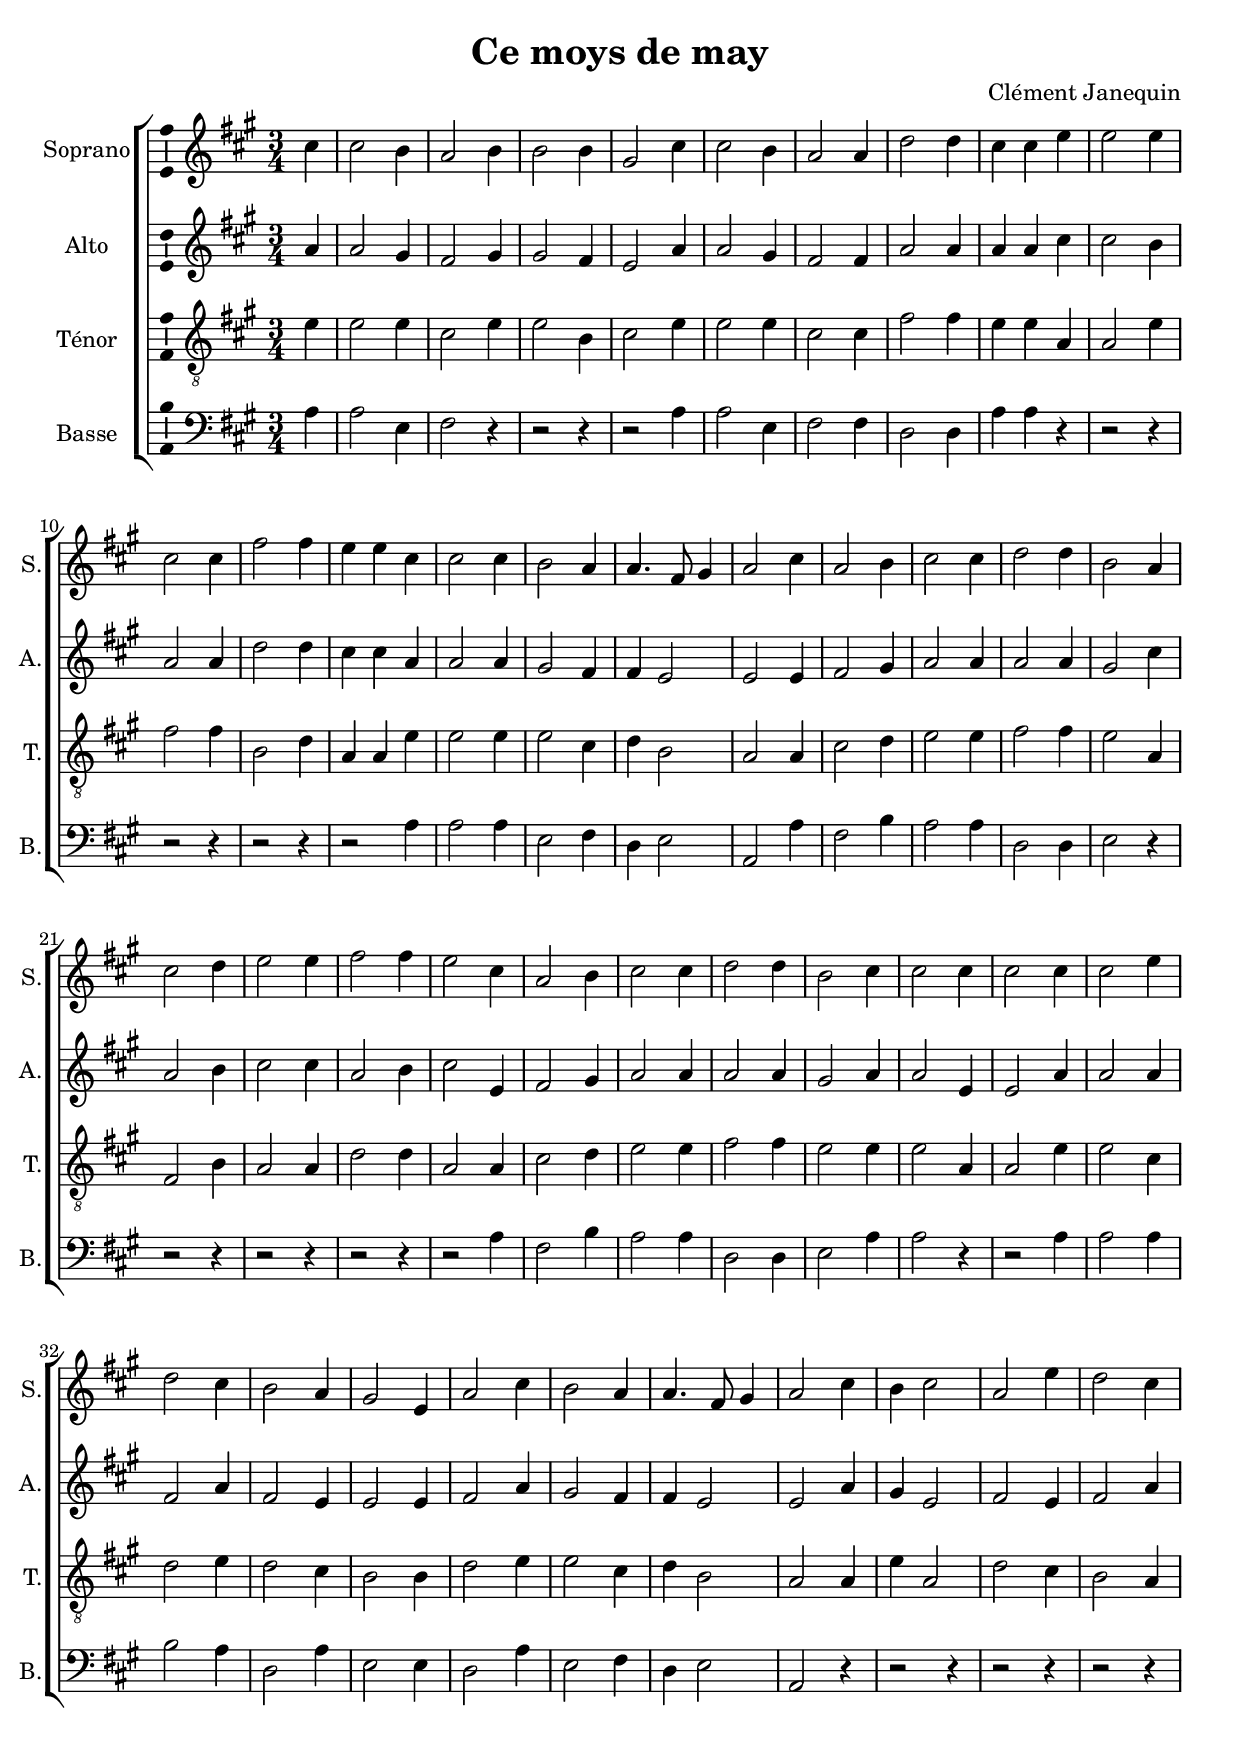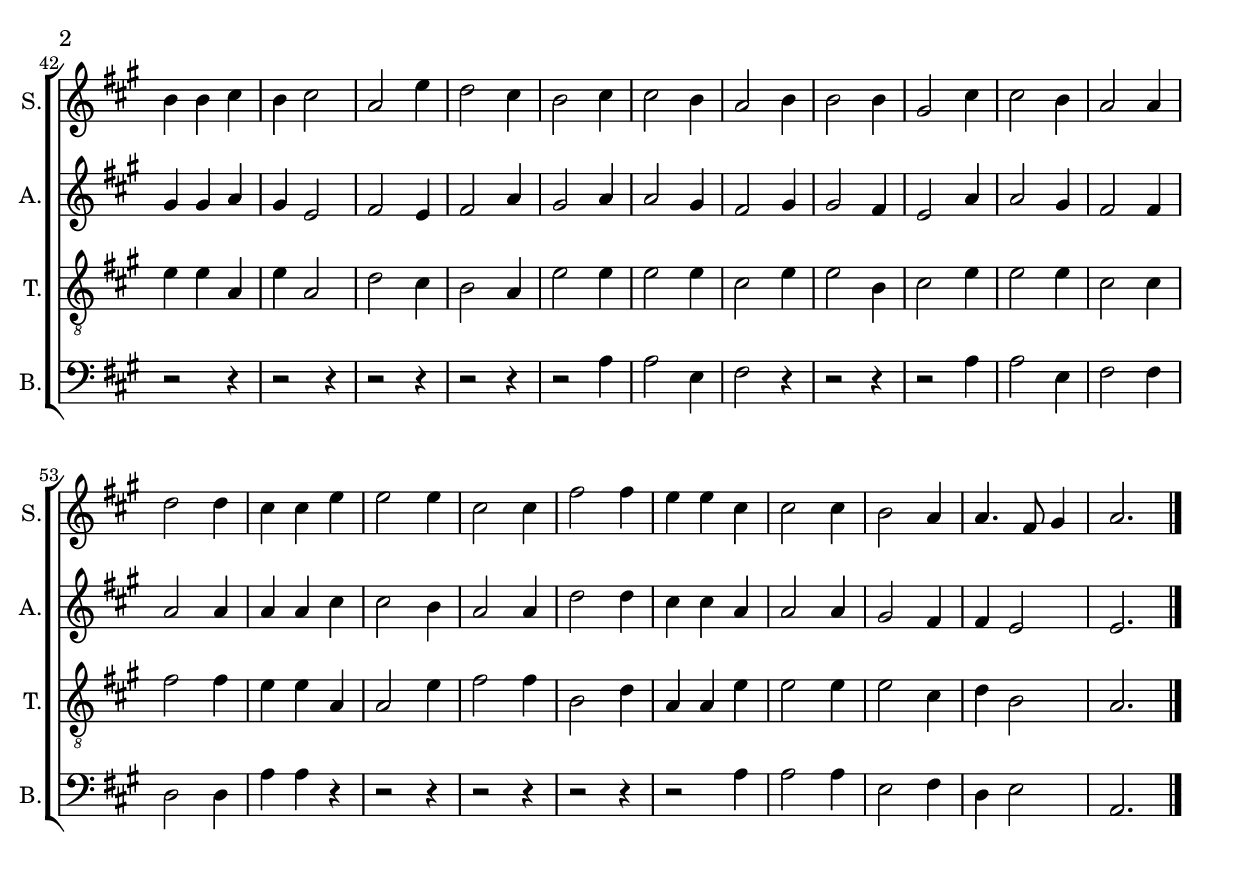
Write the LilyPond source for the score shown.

\version "2.14.2"
\language "italiano"

\paper {
  system-system-spacing #'padding = #5
}

\header {
  composer = "Clément Janequin"
  title = "Ce moys de may"
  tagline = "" % no footer
}

global = {
  \key la \major
  \time 3/4
  \tempo 4 = 180
  \set Score.tempoHideNote = ##t % hide tempo marking
}

notesA = {
  \partial 4 dod4

  dod2 si4 |
  la2 si4 |
  si2 si4 |
  sold2 dod4 |
  dod2 si4 |
  la2 la4 |
  re2 re4 |
  dod4 dod4 mi4 |
  mi2 mi4 |
  dod2 dod4 |
  fad2 fad4 |
  mi4 mi4 dod4 |
  dod2 dod4 |
  si2 la4 |
  la4. fad8 sold4 |
  la2 dod4 |
  la2 si4 |
  dod2 dod4 |
  re2 re4 |
  si2 la4 |
  dod2 re4 |
  mi2 mi4 |
  fad2 fad4 |
  mi2 dod4 |
  la2 si4 |
  dod2 dod4 |
  re2 re4 |
  si2 dod4 |
  dod2 dod4 |
  dod2 dod4 |
  dod2 mi4 |
  re2 dod4 |
  si2 la4 |
  sold2 mi4 |
  la2 dod4 |
  si2 la4 |
  la4. fad8 sold4 |
  la2 dod4 |
  si4 dod2 |
  la2 mi'4 |
  re2 dod4 |
  si4 si4 dod4 |
  si4 dod2 |
  la2 mi'4 |
  re2 dod4 |
  si2 dod4 |
  dod2 si4 |
  la2 si4 |
  si2 si4 |
  sold2 dod4 |
  dod2 si4 |
  la2 la4 |
  re2 re4 |
  dod4 dod4 mi4 |
  mi2 mi4 |
  dod2 dod4 |
  fad2 fad4 |
  mi4 mi4 dod4 |
  dod2 dod4 |
  si2 la4 |
  la4. fad8 sold4 |
  la2. |

  \bar "|."
}

notesB = {
  \partial 4 la4

  la2 sold4 fad2 sold4 sold2 fad4 mi2 la4 la2 sold4 fad2 fad4 |la2 la4| la4 la4 dod4 dod2 si4 la2 la4 re2 re4 dod4 dod4 la4 la2 la4 sold2 fad4 fad4 mi2 mi2 mi4 fad2 sold4 la2 la4 la2 la4 sold2 dod4 la2 si4 dod2 dod4 la2 si4 dod2 mi,4 fad2 sold4 la2 la4 la2 la4 sold2 la4 la2 mi4 mi2 la4 la2 la4 fad2 la4 fad2 mi4 mi2 mi4 fad2 la4 sold2 fad4 fad4 mi2 mi2 la4 sold4 mi2 fad2 mi4 fad2 la4 sold4 sold4 la4 sold4 mi2 fad2 mi4 fad2 la4 sold2 la4 la2 sold4 fad2 sold4 sold2 fad4 mi2 la4 la2 sold4 fad2 fad4 la2 la4 la4 la4 dod4 dod2 si4 la2 la4 re2 re4 dod4 dod4 la4 la2 la4 sold2 fad4 fad4 mi2 mi2.

  \bar "|."
}

notesC = {
  \partial 4 mi4 mi2

  mi4 dod2 mi4 mi2 si4 dod2 mi4 mi2 mi4 dod2 dod4 fad2 fad4 mi4 mi4 la,4 la2 mi'4 fad2 fad4 si,2 re4 la4 la4 mi'4 mi2 mi4 mi2 dod4 re4 si2 la2 la4 dod2 re4 mi2 mi4 fad2 fad4 mi2 la,4 fad2 si4 la2 la4 re2 re4 la2 la4 dod2 re4 mi2 mi4 fad2 fad4 mi2 mi4 mi2 la,4 la2 mi'4 mi2 dod4 re2 mi4 re2 dod4 si2 si4 re2 mi4 mi2 dod4 re4 si2 la2 la4 mi'4 la,2 re2 dod4 si2 la4 mi'4 mi4 la,4 mi'4 la,2 re2 dod4 si2 la4 mi'2 mi4 mi2 mi4 dod2 mi4 mi2 si4 dod2 mi4 mi2 mi4 dod2 dod4 fad2 fad4 mi4 mi4 la,4 la2 mi'4 fad2 fad4 si,2 re4 la4 la4 mi'4 mi2 mi4 mi2 dod4 re4 si2 la2.

  \bar "|."
}

notesD = {
  \partial 4 la4 la2

  mi4 fad2 r4 r2 r4 r2 la4 la2 mi4 fad2 fad4 re2 re4 la'4 la4 r4 r2 r4 r2 r4 r2 r4 r2 la4 la2 la4 mi2 fad4 re4 mi2 la,2 la'4 fad2 si4 la2 la4 re,2 re4 mi2 r4 r2 r4 r2 r4 r2 r4 r2 la4 fad2 si4 la2 la4 re,2 re4 mi2 la4 la2 r4 r2 la4 la2 la4 si2 la4 re,2 la'4 mi2 mi4 re2 la'4 mi2 fad4 re4 mi2 la,2 r4 r2 r4 r2 r4 r2 r4 r2 r4 r2 r4 r2 r4 r2 r4 r2 la'4 la2 mi4 fad2 r4 r2 r4 r2 la4 la2 mi4 fad2 fad4 re2 re4 la'4 la4 r4 r2 r4 r2 r4 r2 r4 r2 la4 la2 la4 mi2 fad4 re4 mi2 la,2.

  \bar "|."
}

lyricsA = \lyricmode {

}

lyricsB = \lyricmode {

}

lyricsC = \lyricmode {

}

lyricsD = \lyricmode {

}

\score {
  \new ChoirStaff <<
    \new Staff <<
      \set Staff.midiInstrument = #"choir aahs"
      \new Voice = "Soprano" <<
        \global
        \set Staff.instrumentName = #"Soprano"
        \set Staff.shortInstrumentName = #"S."
        \relative do'' {
          \clef treble
          \notesA
        }
        \addlyrics {
          \lyricsA
        }
      >>
    >>
    \new Staff <<
      \set Staff.midiInstrument = #"choir aahs"
      \new Voice = "Alto" <<
        \global
        \set Staff.instrumentName = #"Alto"
        \set Staff.shortInstrumentName = #"A."
        \relative la' {
          \clef treble
          \notesB
        }
        \addlyrics {
          \lyricsB
        }
      >>
    >>
    \new Staff <<
      \set Staff.midiInstrument = #"choir aahs"
      \new Voice = "Ténor" <<
        \global
        \set Staff.instrumentName = #"Ténor"
        \set Staff.shortInstrumentName = #"T."
        \relative do' {
          \clef "G_8"
          \notesC
        }
        \addlyrics {
          \lyricsC
        }
      >>
    >>
    \new Staff <<
      \set Staff.midiInstrument = #"choir aahs"
      \new Voice = "Basse" <<
        \global
        \set Staff.instrumentName = #"Basse"
        \set Staff.shortInstrumentName = #"B."
        \relative do' {
          \clef bass
          \notesD
        }
        \addlyrics {
          \lyricsD
        }
      >>
    >>
  >>

  \midi { }

  \layout {
    \context {
      \Voice
      \consists Ambitus_engraver % display ambitus
    }
  }
}